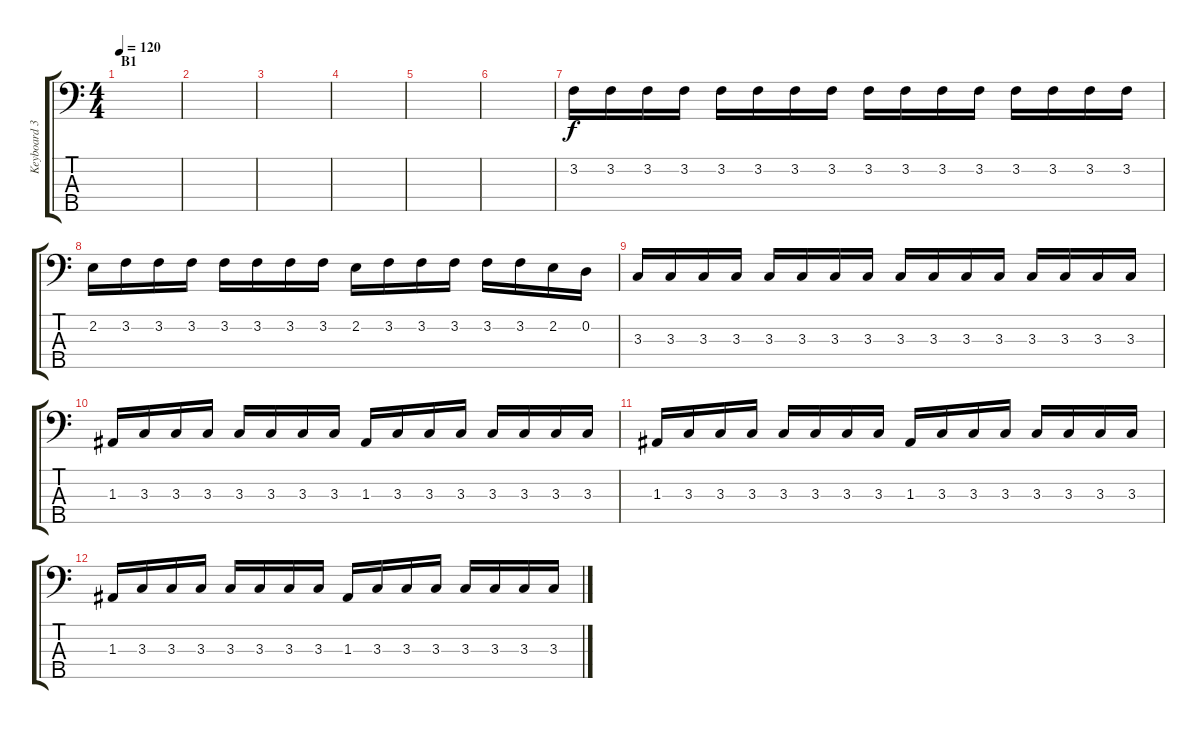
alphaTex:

\track ("Keyboard 3" "Keyboard 3") {instrument synthbass2}
\staff {score tabs}
\tuning (G2 D2 A1 E1 B0) {hide}
\ts (4 4)
\section ("" "B1")
\tempo 120
\clef f4
\ks c
|
|
|
|
|
|
3.2.16 3.2.16 3.2.16 3.2.16 3.2.16 3.2.16 3.2.16 3.2.16 3.2.16 3.2.16 3.2.16 3.2.16 3.2.16 3.2.16 3.2.16 3.2.16 |
2.2.16 3.2.16 3.2.16 3.2.16 3.2.16 3.2.16 3.2.16 3.2.16 2.2.16 3.2.16 3.2.16 3.2.16 3.2.16 3.2.16 2.2.16 0.2.16 |
3.3.16 3.3.16 3.3.16 3.3.16 3.3.16 3.3.16 3.3.16 3.3.16 3.3.16 3.3.16 3.3.16 3.3.16 3.3.16 3.3.16 3.3.16 3.3.16 |
1.3.16 3.3.16 3.3.16 3.3.16 3.3.16 3.3.16 3.3.16 3.3.16 1.3.16 3.3.16 3.3.16 3.3.16 3.3.16 3.3.16 3.3.16 3.3.16 |
1.3.16 3.3.16 3.3.16 3.3.16 3.3.16 3.3.16 3.3.16 3.3.16 1.3.16 3.3.16 3.3.16 3.3.16 3.3.16 3.3.16 3.3.16 3.3.16 |
1.3.16 3.3.16 3.3.16 3.3.16 3.3.16 3.3.16 3.3.16 3.3.16 1.3.16 3.3.16 3.3.16 3.3.16 3.3.16 3.3.16 3.3.16 3.3.16
